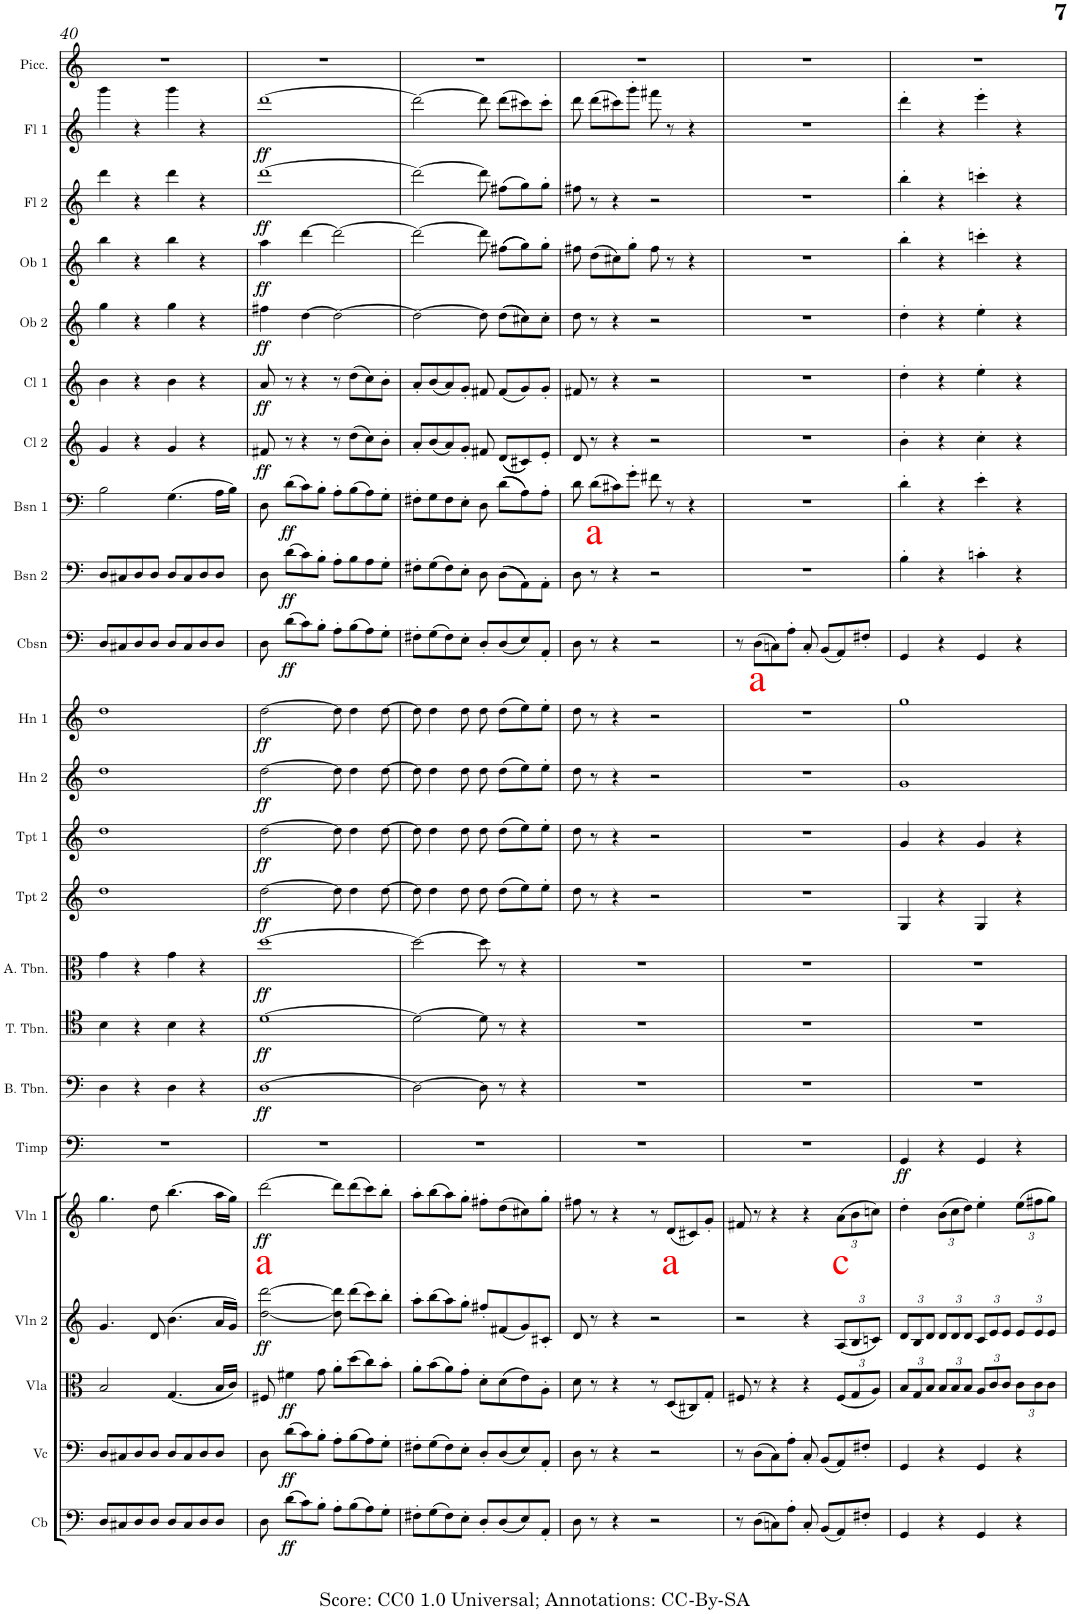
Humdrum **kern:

**kern	**dynam	**kern	**dynam	**kern	**dynam	**kern	**dynam	**kern	**text	**dynam	**kern	**dynam	**kern	**dynam	**kern	**dynam	**kern	**dynam	**kern	**dynam	**kern	**dynam	**kern	**dynam	**kern	**dynam	**kern	**text	**dynam	**kern	**dynam	**kern	**text	**dynam	**kern	**dynam	**kern	**dynam	**kern	**dynam	**kern	**dynam	**kern	**dynam	**kern	**dynam	**kern
*part23	*part23	*part22	*part22	*part21	*part21	*part20	*part20	*part19	*part19	*part19	*part18	*part18	*part17	*part17	*part16	*part16	*part15	*part15	*part14	*part14	*part13	*part13	*part12	*part12	*part11	*part11	*part10	*part10	*part10	*part9	*part9	*part8	*part8	*part8	*part7	*part7	*part6	*part6	*part5	*part5	*part4	*part4	*part3	*part3	*part2	*part2	*part1
*staff23	*staff23	*staff22	*staff22	*staff21	*staff21	*staff20	*staff20	*staff19	*staff19	*staff19	*staff18	*staff18	*staff17	*staff17	*staff16	*staff16	*staff15	*staff15	*staff14	*staff14	*staff13	*staff13	*staff12	*staff12	*staff11	*staff11	*staff10	*staff10	*staff10	*staff9	*staff9	*staff8	*staff8	*staff8	*staff7	*staff7	*staff6	*staff6	*staff5	*staff5	*staff4	*staff4	*staff3	*staff3	*staff2	*staff2	*staff1
*I"Contrabass	*	*I"Violoncello	*	*I"Viola	*	*I"Violin 2	*	*I"Violin 1	*	*	*I"Timpani	*	*I"Bass Trombone	*	*I"Tenor Trombone	*	*I"Alto Trombone	*	*I"C Trumpet 2	*	*I"C Trumpet 1	*	*I"C Horn 2	*	*I"C Horn 1	*	*I"Contrabassoon	*	*	*I"Bassoon 2	*	*I"Bassoon 1	*	*	*I"C Clarinet 2	*	*I"C Clarinet 1	*	*I"Oboe 2	*	*I"Oboe 1	*	*I"Flute 2	*	*I"Flute 1	*	*I"Piccolo
*I'Cb	*	*I'Vc	*	*I'Vla	*	*I'Vln 2	*	*I'Vln 1	*	*	*I'Timp	*	*I'B. Tbn.	*	*I'T. Tbn.	*	*I'A. Tbn.	*	*I'Tpt 2	*	*I'Tpt 1	*	*I'Hn 2	*	*I'Hn 1	*	*I'Cbsn	*	*	*I'Bsn 2	*	*I'Bsn 1	*	*	*I'Cl 2	*	*I'Cl 1	*	*I'Ob 2	*	*I'Ob 1	*	*I'Fl 2	*	*I'Fl 1	*	*I'Picc.
!!LO:PB:g=z
*clefF4	*	*clefF4	*	*clefC3	*	*clefG2	*	*clefG2	*	*	*clefF4	*	*clefF4	*	*clefC4	*	*clefC3	*	*clefG2	*	*clefG2	*	*clefG2	*	*clefG2	*	*clefF4	*	*	*clefF4	*	*clefF4	*	*	*clefG2	*	*clefG2	*	*clefG2	*	*clefG2	*	*clefG2	*	*clefG2	*	*clefG2
*Trd7c12	*	*	*	*	*	*	*	*	*	*	*	*	*	*	*	*	*	*	*	*	*	*	*Trd7c12	*	*Trd7c12	*	*Trd7c12	*	*	*	*	*	*	*	*Trd1c2	*	*Trd1c2	*	*	*	*	*	*	*	*	*	*Trd-7c-12
*k[]	*	*k[]	*	*k[]	*	*k[]	*	*k[]	*	*	*k[]	*	*k[]	*	*k[]	*	*k[]	*	*k[]	*	*k[]	*	*k[]	*	*k[]	*	*k[]	*	*	*k[]	*	*k[]	*	*	*k[]	*	*k[]	*	*k[]	*	*k[]	*	*k[]	*	*k[]	*	*k[]
*M4/4	*	*M4/4	*	*M4/4	*	*M4/4	*	*M4/4	*	*	*M4/4	*	*M4/4	*	*M4/4	*	*M4/4	*	*M4/4	*	*M4/4	*	*M4/4	*	*M4/4	*	*M4/4	*	*	*M4/4	*	*M4/4	*	*	*M4/4	*	*M4/4	*	*M4/4	*	*M4/4	*	*M4/4	*	*M4/4	*	*M4/4
*met(c)	*	*met(c)	*	*met(c)	*	*met(c)	*	*met(c)	*	*	*met(c)	*	*met(c)	*	*met(c)	*	*met(c)	*	*met(c)	*	*met(c)	*	*met(c)	*	*met(c)	*	*met(c)	*	*	*met(c)	*	*met(c)	*	*	*met(c)	*	*met(c)	*	*met(c)	*	*met(c)	*	*met(c)	*	*met(c)	*	*met(c)
=40	=40	=40	=40	=40	=40	=40	=40	=40	=40	=40	=40	=40	=40	=40	=40	=40	=40	=40	=40	=40	=40	=40	=40	=40	=40	=40	=40	=40	=40	=40	=40	=40	=40	=40	=40	=40	=40	=40	=40	=40	=40	=40	=40	=40	=40	=40	=40
8D/L	.	8D/L	.	2B/	.	4.g/	.	4.gg\	.	.	1r	.	4D\	.	4B\	.	4g\	.	1dd	.	1dd	.	1dd	.	1dd	.	8D/L	.	.	8D/L	.	2B\	.	.	4g/	.	4b\	.	4gg\	.	4bb\	.	4ddd\	.	4ggg\	.	1r
8C#X/	.	8C#X/	.	.	.	.	.	.	.	.	.	.	.	.	.	.	.	.	.	.	.	.	.	.	.	.	8C#X/	.	.	8C#X/	.	.	.	.	.	.	.	.	.	.	.	.	.	.	.	.	.
8D/	.	8D/	.	.	.	.	.	.	.	.	.	.	4r	.	4r	.	4r	.	.	.	.	.	.	.	.	.	8D/	.	.	8D/	.	.	.	.	4r	.	4r	.	4r	.	4r	.	4r	.	4r	.	.
8D/J	.	8D/J	.	.	.	8d/	.	8dd\	.	.	.	.	.	.	.	.	.	.	.	.	.	.	.	.	.	.	8D/J	.	.	8D/J	.	.	.	.	.	.	.	.	.	.	.	.	.	.	.	.	.
8D/L	.	8D/L	.	(4.G/	.	(4.b\	.	(4.bb\	.	.	.	.	4D\	.	4B\	.	4g\	.	.	.	.	.	.	.	.	.	8D/L	.	.	8D/L	.	(4.G\	.	.	4g/	.	4b\	.	4gg\	.	4bb\	.	4ddd\	.	4ggg\	.	.
8C#/	.	8C#/	.	.	.	.	.	.	.	.	.	.	.	.	.	.	.	.	.	.	.	.	.	.	.	.	8C#/	.	.	8C#/	.	.	.	.	.	.	.	.	.	.	.	.	.	.	.	.	.
8D/	.	8D/	.	.	.	.	.	.	.	.	.	.	4r	.	4r	.	4r	.	.	.	.	.	.	.	.	.	8D/	.	.	8D/	.	.	.	.	4r	.	4r	.	4r	.	4r	.	4r	.	4r	.	.
8D/J	.	8D/J	.	16B/LL	.	16a/LL	.	16aa\LL	.	.	.	.	.	.	.	.	.	.	.	.	.	.	.	.	.	.	8D/J	.	.	8D/J	.	16A\LL	.	.	.	.	.	.	.	.	.	.	.	.	.	.	.
.	.	.	.	16c/JJ)	.	16g/JJ)	.	16gg\JJ)	.	.	.	.	.	.	.	.	.	.	.	.	.	.	.	.	.	.	.	.	.	.	.	16B\JJ)	.	.	.	.	.	.	.	.	.	.	.	.	.	.	.
=41	=41	=41	=41	=41	=41	=41	=41	=41	=41	=41	=41	=41	=41	=41	=41	=41	=41	=41	=41	=41	=41	=41	=41	=41	=41	=41	=41	=41	=41	=41	=41	=41	=41	=41	=41	=41	=41	=41	=41	=41	=41	=41	=41	=41	=41	=41	=41
!	!	!	!	!	!	!	!LO:DY:b	!	!LO:LY:b:color=#FF0000	!LO:DY:b	!	!	!	!LO:DY:b	!	!LO:DY:b	!	!LO:DY:b	!	!LO:DY:b	!	!LO:DY:b	!	!LO:DY:b	!	!LO:DY:b	!	!	!	!	!	!	!	!	!	!LO:DY:b	!	!LO:DY:b	!	!LO:DY:b	!	!LO:DY:b	!	!LO:DY:b	!	!LO:DY:b	!
8D\	.	8D\	.	8F#X/	.	[2dd\ [2ddd\	ff	[2ddd\	a	ff	1r	.	[1D	ff	[1d	ff	[1dd	ff	[2dd\	ff	[2dd\	ff	[2dd\	ff	[2dd\	ff	8D\	.	.	8D\	.	8D\	.	.	8f#X/	ff	8a/	ff	4ff#X\	ff	4aa\	ff	[1ddd	ff	[1ddd	ff	1r
!	!LO:DY:b	!	!LO:DY:b	!	!LO:DY:b	!	!	!	!	!	!	!	!	!	!	!	!	!	!	!	!	!	!	!	!	!	!	!	!LO:DY:b	!	!LO:DY:b	!	!	!LO:DY:b	!	!	!	!	!	!	!	!	!	!	!	!	!
(8d\L	ff	(8d\L	ff	4f#X\	ff	.	.	.	.	.	.	.	.	.	.	.	.	.	.	.	.	.	.	.	.	.	(8d\L	.	ff	(8d\L	ff	(8d\L	.	ff	8r	.	8r	.	.	.	.	.	.	.	.	.	.
8c\)	.	8c\)	.	.	.	.	.	.	.	.	.	.	.	.	.	.	.	.	.	.	.	.	.	.	.	.	8c\)	.	.	8c\)	.	8c\)	.	.	4r	.	4r	.	[4dd\	.	[4ddd\	.	.	.	.	.	.
8B'\J	.	8B'\J	.	8g\	.	.	.	.	.	.	.	.	.	.	.	.	.	.	.	.	.	.	.	.	.	.	8B'\J	.	.	8B'\J	.	8B'\J	.	.	.	.	.	.	.	.	.	.	.	.	.	.	.
8A'\L	.	8A'\L	.	8a'\L	.	8dd\] 8ddd\]	.	8ddd\L]	.	.	.	.	.	.	.	.	.	.	8dd\]	.	8dd\]	.	8dd\]	.	8dd\]	.	8A'\L	.	.	8A'\L	.	8A'\L	.	.	8r	.	8r	.	2dd\_	.	2ddd\_	.	.	.	.	.	.
(8B\	.	(8B\	.	(8dd\	.	(8ddd\L	.	(8ddd\	.	.	.	.	.	.	.	.	.	.	4dd\	.	4dd\	.	4dd\	.	4dd\	.	(8B\	.	.	8B\	.	(8B\	.	.	(8dd\L	.	(8dd\L	.	.	.	.	.	.	.	.	.	.
8A\)	.	8A\)	.	8cc\)	.	8ccc\)	.	8ccc\)	.	.	.	.	.	.	.	.	.	.	.	.	.	.	.	.	.	.	8A\)	.	.	8A\	.	8A\)	.	.	8cc\)	.	8cc\)	.	.	.	.	.	.	.	.	.	.
8G'\J	.	8G'\J	.	8b'\J	.	8bb'\J	.	8bb'\J	.	.	.	.	.	.	.	.	.	.	[8dd\	.	[8dd\	.	[8dd\	.	[8dd\	.	8G'\J	.	.	8G'\J	.	8G'\J	.	.	8b'\J	.	8b'\J	.	.	.	.	.	.	.	.	.	.
=42	=42	=42	=42	=42	=42	=42	=42	=42	=42	=42	=42	=42	=42	=42	=42	=42	=42	=42	=42	=42	=42	=42	=42	=42	=42	=42	=42	=42	=42	=42	=42	=42	=42	=42	=42	=42	=42	=42	=42	=42	=42	=42	=42	=42	=42	=42	=42
8F#X'\L	.	8F#X'\L	.	8a'\L	.	8aa'\L	.	8aa'\L	.	.	1r	.	2D\_	.	2d\_	.	2dd\_	.	8dd\]	.	8dd\]	.	8dd\]	.	8dd\]	.	8F#X'\L	.	.	8F#X'\L	.	8F#X'\L	.	.	8a'/L	.	8a'/L	.	2dd\_	.	2ddd\_	.	2ddd\_	.	2ddd\_	.	1r
(8G\	.	(8G\	.	(8b\	.	(8bb\	.	(8bb\	.	.	.	.	.	.	.	.	.	.	4dd\	.	4dd\	.	4dd\	.	4dd\	.	(8G\	.	.	(8G\	.	8G\	.	.	(8b/	.	(8b/	.	.	.	.	.	.	.	.	.	.
8F#\)	.	8F#\)	.	8a\)	.	8aa\)	.	8aa\)	.	.	.	.	.	.	.	.	.	.	.	.	.	.	.	.	.	.	8F#\)	.	.	8F#\)	.	8F#\	.	.	8a/)	.	8a/)	.	.	.	.	.	.	.	.	.	.
8E'\J	.	8E'\J	.	8g'\J	.	8gg'\J	.	8gg'\J	.	.	.	.	.	.	.	.	.	.	8dd\	.	8dd\	.	8dd\	.	8dd\	.	8E'\J	.	.	8E'\J	.	8E'\J	.	.	8g'/J	.	8g'/J	.	.	.	.	.	.	.	.	.	.
8D'/L	.	8D'/L	.	8d'\L	.	8ff#X'/L	.	8ff#X'\L	.	.	.	.	8D\]	.	8d\]	.	8dd\]	.	8dd\	.	8dd\	.	8dd\	.	8dd\	.	8D'/L	.	.	8D\	.	8D\	.	.	8f#X/	.	8f#X/	.	8dd\]	.	8ddd\]	.	8ddd\]	.	8ddd\]	.	.
(8D/	.	(8D/	.	(8d\	.	(8f#X/	.	(8dd\	.	.	.	.	8r	.	8r	.	8r	.	(8dd\L	.	(8dd\L	.	(8dd\L	.	(8dd\L	.	(8D/	.	.	((8D\L	.	((8d\L	.	.	((8d/L	.	(8f#/L	.	((8dd\L	.	((8ff#X\L	.	(8ff#X\L	.	(8ddd\L	.	.
8E/)	.	8E/)	.	8e\)	.	8g/)	.	8cc#X\)	.	.	.	.	4r	.	4r	.	4r	.	8ee\)	.	8ee\)	.	8ee\)	.	8ee\)	.	8E/)	.	.	8AA\))	.	8A\))	.	.	8c#X/))	.	8g/)	.	8cc#X\))	.	8gg\))	.	8gg\)	.	8ccc#X\)	.	.
8AA'/J	.	8AA'/J	.	8A'\J	.	8c#X'/J	.	8gg'\J	.	.	.	.	.	.	.	.	.	.	8ee'\J	.	8ee'\J	.	8ee'\J	.	8ee'\J	.	8AA'/J	.	.	8AA'\J	.	8A'\J	.	.	8e'</J	.	8g'/J	.	8cc#'\J	.	8gg'\J	.	8gg'\J	.	8ccc#'\J	.	.
=43	=43	=43	=43	=43	=43	=43	=43	=43	=43	=43	=43	=43	=43	=43	=43	=43	=43	=43	=43	=43	=43	=43	=43	=43	=43	=43	=43	=43	=43	=43	=43	=43	=43	=43	=43	=43	=43	=43	=43	=43	=43	=43	=43	=43	=43	=43	=43
8D\	.	8D\	.	8d\	.	8d/	.	8ff#X\	.	.	1r	.	1r	.	1r	.	1r	.	8dd\	.	8dd\	.	8dd\	.	8dd\	.	8D\	.	.	8D\	.	8d\	.	.	8d/	.	8f#X/	.	8dd\	.	8ff#X\	.	8ff#X\	.	8ddd\	.	1r
!	!	!	!	!	!	!	!	!	!	!	!	!	!	!	!	!	!	!	!	!	!	!	!	!	!	!	!	!	!	!	!	!	!LO:LY:b:color=#FF0000	!	!	!	!	!	!	!	!	!	!	!	!	!	!
8r	.	8r	.	8r	.	8r	.	8r	.	.	.	.	.	.	.	.	.	.	8r	.	8r	.	8r	.	8r	.	8r	.	.	8r	.	(8d\L	a	.	8r	.	8r	.	8r	.	(8dd\L	.	8r	.	(8ddd\L	.	.
4r	.	4r	.	4r	.	4r	.	4r	.	.	.	.	.	.	.	.	.	.	4r	.	4r	.	4r	.	4r	.	4r	.	.	4r	.	8c#X\)	.	.	4r	.	4r	.	4r	.	8cc#X\)	.	4r	.	8ccc#X\)	.	.
.	.	.	.	.	.	.	.	.	.	.	.	.	.	.	.	.	.	.	.	.	.	.	.	.	.	.	.	.	.	.	.	8g'\J	.	.	.	.	.	.	.	.	8gg'\J	.	.	.	8ggg'\J	.	.
2r	.	2r	.	8r	.	2r	.	8r	.	.	.	.	.	.	.	.	.	.	2r	.	2r	.	2r	.	2r	.	2r	.	.	2r	.	8f#X\	.	.	2r	.	2r	.	2r	.	8ff#\	.	2r	.	8fff#X\	.	.
!	!	!	!	!	!	!	!	!	!LO:LY:b:color=#FF0000	!	!	!	!	!	!	!	!	!	!	!	!	!	!	!	!	!	!	!	!	!	!	!	!	!	!	!	!	!	!	!	!	!	!	!	!	!	!
.	.	.	.	(8D/L	.	.	.	(8d/L	a	.	.	.	.	.	.	.	.	.	.	.	.	.	.	.	.	.	.	.	.	.	.	8r	.	.	.	.	.	.	.	.	8r	.	.	.	8r	.	.
.	.	.	.	8C#X/)	.	.	.	8c#X/)	.	.	.	.	.	.	.	.	.	.	.	.	.	.	.	.	.	.	.	.	.	.	.	4r	.	.	.	.	.	.	.	.	4r	.	.	.	4r	.	.
.	.	.	.	8G'/J	.	.	.	8g'/J	.	.	.	.	.	.	.	.	.	.	.	.	.	.	.	.	.	.	.	.	.	.	.	.	.	.	.	.	.	.	.	.	.	.	.	.	.	.	.
=44	=44	=44	=44	=44	=44	=44	=44	=44	=44	=44	=44	=44	=44	=44	=44	=44	=44	=44	=44	=44	=44	=44	=44	=44	=44	=44	=44	=44	=44	=44	=44	=44	=44	=44	=44	=44	=44	=44	=44	=44	=44	=44	=44	=44	=44	=44	=44
8r	.	8r	.	8F#X/	.	2r	.	8f#X/	.	.	1r	.	1r	.	1r	.	1r	.	1r	.	1r	.	1r	.	1r	.	8r	.	.	1r	.	1r	.	.	1r	.	1r	.	1r	.	1r	.	1r	.	1r	.	1r
!	!	!	!	!	!	!	!	!	!	!	!	!	!	!	!	!	!	!	!	!	!	!	!	!	!	!	!	!LO:LY:b:color=#FF0000	!	!	!	!	!	!	!	!	!	!	!	!	!	!	!	!	!	!	!
(8D\L	.	(8D\L	.	8r	.	.	.	8r	.	.	.	.	.	.	.	.	.	.	.	.	.	.	.	.	.	.	(8D\L	a	.	.	.	.	.	.	.	.	.	.	.	.	.	.	.	.	.	.	.
8Cn\)	.	8C\)	.	4r	.	.	.	4r	.	.	.	.	.	.	.	.	.	.	.	.	.	.	.	.	.	.	8Cn\)	.	.	.	.	.	.	.	.	.	.	.	.	.	.	.	.	.	.	.	.
8A'\J	.	8A'\J	.	.	.	.	.	.	.	.	.	.	.	.	.	.	.	.	.	.	.	.	.	.	.	.	8A'\J	.	.	.	.	.	.	.	.	.	.	.	.	.	.	.	.	.	.	.	.
8C'/	.	8C'/	.	4r	.	4r	.	4r	.	.	.	.	.	.	.	.	.	.	.	.	.	.	.	.	.	.	8C'/	.	.	.	.	.	.	.	.	.	.	.	.	.	.	.	.	.	.	.	.
(8BB/L	.	(8BB/L	.	.	.	.	.	.	.	.	.	.	.	.	.	.	.	.	.	.	.	.	.	.	.	.	(8BB/L	.	.	.	.	.	.	.	.	.	.	.	.	.	.	.	.	.	.	.	.
*	*	*	*	*Xbrackettup	*	*Xbrackettup	*	*Xbrackettup	*	*	*	*	*	*	*	*	*	*	*	*	*	*	*	*	*	*	*	*	*	*	*	*	*	*	*	*	*	*	*	*	*	*	*	*	*	*	*
!	!	!	!	!	!	!	!	!	!LO:LY:b:color=#FF0000	!	!	!	!	!	!	!	!	!	!	!	!	!	!	!	!	!	!	!	!	!	!	!	!	!	!	!	!	!	!	!	!	!	!	!	!	!	!
8AA/)	.	8AA/)	.	(12F#/L	.	(12A/L	.	(12a\L	c	.	.	.	.	.	.	.	.	.	.	.	.	.	.	.	.	.	8AA/)	.	.	.	.	.	.	.	.	.	.	.	.	.	.	.	.	.	.	.	.
.	.	.	.	12G/	.	12B/	.	12b\	.	.	.	.	.	.	.	.	.	.	.	.	.	.	.	.	.	.	.	.	.	.	.	.	.	.	.	.	.	.	.	.	.	.	.	.	.	.	.
8F#X'/J	.	8F#X'/J	.	.	.	.	.	.	.	.	.	.	.	.	.	.	.	.	.	.	.	.	.	.	.	.	8F#X'/J	.	.	.	.	.	.	.	.	.	.	.	.	.	.	.	.	.	.	.	.
.	.	.	.	12A/J)	.	12cn/J)	.	12ccn\J)	.	.	.	.	.	.	.	.	.	.	.	.	.	.	.	.	.	.	.	.	.	.	.	.	.	.	.	.	.	.	.	.	.	.	.	.	.	.	.
=45	=45	=45	=45	=45	=45	=45	=45	=45	=45	=45	=45	=45	=45	=45	=45	=45	=45	=45	=45	=45	=45	=45	=45	=45	=45	=45	=45	=45	=45	=45	=45	=45	=45	=45	=45	=45	=45	=45	=45	=45	=45	=45	=45	=45	=45	=45	=45
!	!	!	!	!	!	!	!	!	!	!	!	!LO:DY:b	!	!	!	!	!	!	!	!	!	!	!	!	!	!	!	!	!	!	!	!	!	!	!	!	!	!	!	!	!	!	!	!	!	!	!
4GG/	.	4GG/	.	12B/L	.	12d/L	.	4dd'\	.	.	4GG/	ff	1r	.	1r	.	1r	.	4G/	.	4g/	.	1g	.	1gg	.	4GG/	.	.	4B'\	.	4d'\	.	.	4b'\	.	4dd'\	.	4dd'\	.	4bb'\	.	4bb'\	.	4ddd'\	.	1r
.	.	.	.	12G/	.	12B/	.	.	.	.	.	.	.	.	.	.	.	.	.	.	.	.	.	.	.	.	.	.	.	.	.	.	.	.	.	.	.	.	.	.	.	.	.	.	.	.	.
.	.	.	.	12B/J	.	12d/J	.	.	.	.	.	.	.	.	.	.	.	.	.	.	.	.	.	.	.	.	.	.	.	.	.	.	.	.	.	.	.	.	.	.	.	.	.	.	.	.	.
4r	.	4r	.	12B/L	.	12d/L	.	(12b\L	.	.	4r	.	.	.	.	.	.	.	4r	.	4r	.	.	.	.	.	4r	.	.	4r	.	4r	.	.	4r	.	4r	.	4r	.	4r	.	4r	.	4r	.	.
.	.	.	.	12B/	.	12d/	.	12cc\	.	.	.	.	.	.	.	.	.	.	.	.	.	.	.	.	.	.	.	.	.	.	.	.	.	.	.	.	.	.	.	.	.	.	.	.	.	.	.
.	.	.	.	12B/J	.	12d/J	.	12dd\J)	.	.	.	.	.	.	.	.	.	.	.	.	.	.	.	.	.	.	.	.	.	.	.	.	.	.	.	.	.	.	.	.	.	.	.	.	.	.	.
4GG/	.	4GG/	.	12A/L	.	12c/L	.	4ee'\	.	.	4GG/	.	.	.	.	.	.	.	4G/	.	4g/	.	.	.	.	.	4GG/	.	.	4cn'\	.	4e'\	.	.	4cc'\	.	4ee'\	.	4ee'\	.	4cccn'\	.	4cccn'\	.	4eee'\	.	.
.	.	.	.	12c/	.	12e/	.	.	.	.	.	.	.	.	.	.	.	.	.	.	.	.	.	.	.	.	.	.	.	.	.	.	.	.	.	.	.	.	.	.	.	.	.	.	.	.	.
.	.	.	.	12c/J	.	12e/J	.	.	.	.	.	.	.	.	.	.	.	.	.	.	.	.	.	.	.	.	.	.	.	.	.	.	.	.	.	.	.	.	.	.	.	.	.	.	.	.	.
4r	.	4r	.	12c\L	.	12e/L	.	(12ee\L	.	.	4r	.	.	.	.	.	.	.	4r	.	4r	.	.	.	.	.	4r	.	.	4r	.	4r	.	.	4r	.	4r	.	4r	.	4r	.	4r	.	4r	.	.
.	.	.	.	12c\	.	12e/	.	12ff#X\	.	.	.	.	.	.	.	.	.	.	.	.	.	.	.	.	.	.	.	.	.	.	.	.	.	.	.	.	.	.	.	.	.	.	.	.	.	.	.
.	.	.	.	12c\J	.	12e/J	.	12gg\J)	.	.	.	.	.	.	.	.	.	.	.	.	.	.	.	.	.	.	.	.	.	.	.	.	.	.	.	.	.	.	.	.	.	.	.	.	.	.	.
=	=	=	=	=	=	=	=	=	=	=	=	=	=	=	=	=	=	=	=	=	=	=	=	=	=	=	=	=	=	=	=	=	=	=	=	=	=	=	=	=	=	=	=	=	=	=	=
*-	*-	*-	*-	*-	*-	*-	*-	*-	*-	*-	*-	*-	*-	*-	*-	*-	*-	*-	*-	*-	*-	*-	*-	*-	*-	*-	*-	*-	*-	*-	*-	*-	*-	*-	*-	*-	*-	*-	*-	*-	*-	*-	*-	*-	*-	*-	*-
